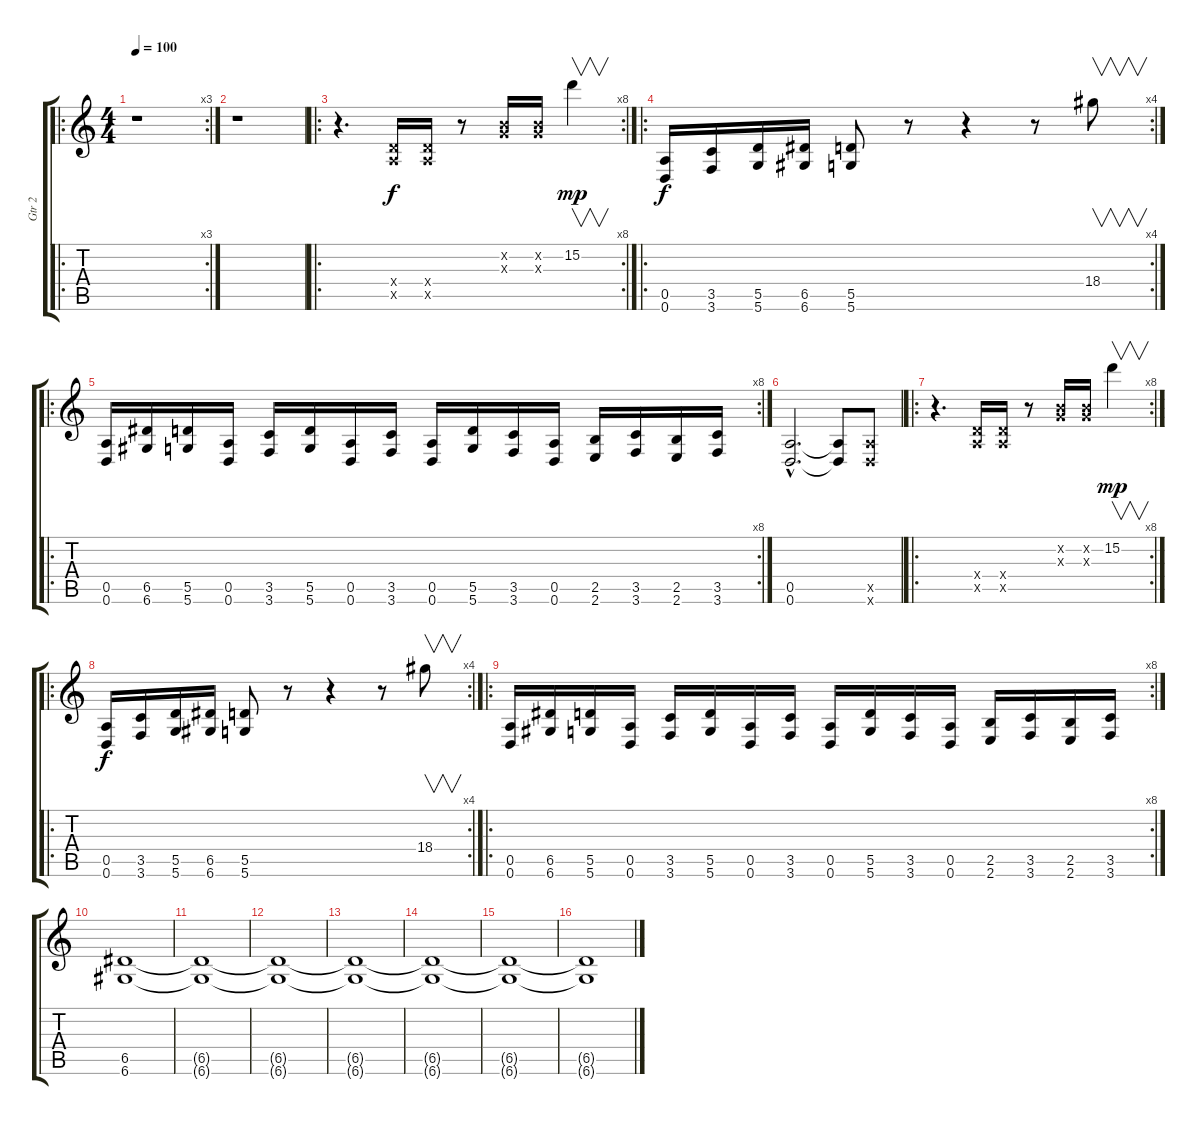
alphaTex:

\track ("Gtr 2" "Gtr 2") {instrument distortionguitar}
\staff {score tabs}
\tuning (E4 B3 G3 D3 A2 D2) {hide}
\ro
\rc 3
\ts (4 4)
\tempo 100
\clef g2
\ks c
r.1{dy f instrument distortionguitar} |
r.1 |
\ro
\rc 8
r.4{d balance 0} (0.4{x} 0.5{x}).16{balance 8} (0.4{x} 0.5{x}).16 r.8 (0.2{x} 0.3{x}).16 (0.2{x} 0.3{x}).16 15.2.4{v dy mp balance 16} |
\ro
\rc 4
(0.5 0.6).16{dy f balance 8} (3.5 3.6).16 (5.5 5.6).16 (6.5 6.6).16 (5.5 5.6).8 r.8 r.4 r.8 18.4.8{v} |
\ro
\rc 8
(0.5 0.6).16{balance 8} (6.5 6.6).16 (5.5 5.6).16 (0.5 0.6).16 (3.5 3.6).16 (5.5 5.6).16 (0.5 0.6).16 (3.5 3.6).16 (0.5 0.6).16 (5.5 5.6).16 (3.5 3.6).16 (0.5 0.6).16 (2.5 2.6).16 (3.5 3.6).16 (2.5 2.6).16 (3.5 3.6).16 |
(0.5{hac} 0.6{hac}).2{d} (0.5{t} 0.6{t}).8 (0.5{x} 0.6{x}).8 |
\ro
\rc 8
r.4{d balance 0} (0.4{x} 0.5{x}).16{balance 8} (0.4{x} 0.5{x}).16 r.8 (0.2{x} 0.3{x}).16 (0.2{x} 0.3{x}).16 15.2.4{v dy mp balance 16} |
\ro
\rc 4
(0.5 0.6).16{dy f balance 8} (3.5 3.6).16 (5.5 5.6).16 (6.5 6.6).16 (5.5 5.6).8 r.8 r.4 r.8 18.4.8{v} |
\ro
\rc 8
(0.5 0.6).16{balance 8} (6.5 6.6).16 (5.5 5.6).16 (0.5 0.6).16 (3.5 3.6).16 (5.5 5.6).16 (0.5 0.6).16 (3.5 3.6).16 (0.5 0.6).16 (5.5 5.6).16 (3.5 3.6).16 (0.5 0.6).16 (2.5 2.6).16 (3.5 3.6).16 (2.5 2.6).16 (3.5 3.6).16 |
(6.5 6.6).1 |
(6.5{t} 6.6{t}).1 |
(6.5{t} 6.6{t}).1 |
(6.5{t} 6.6{t}).1 |
(6.5{t} 6.6{t}).1 |
(6.5{t} 6.6{t}).1 |
(6.5{t} 6.6{t}).1
